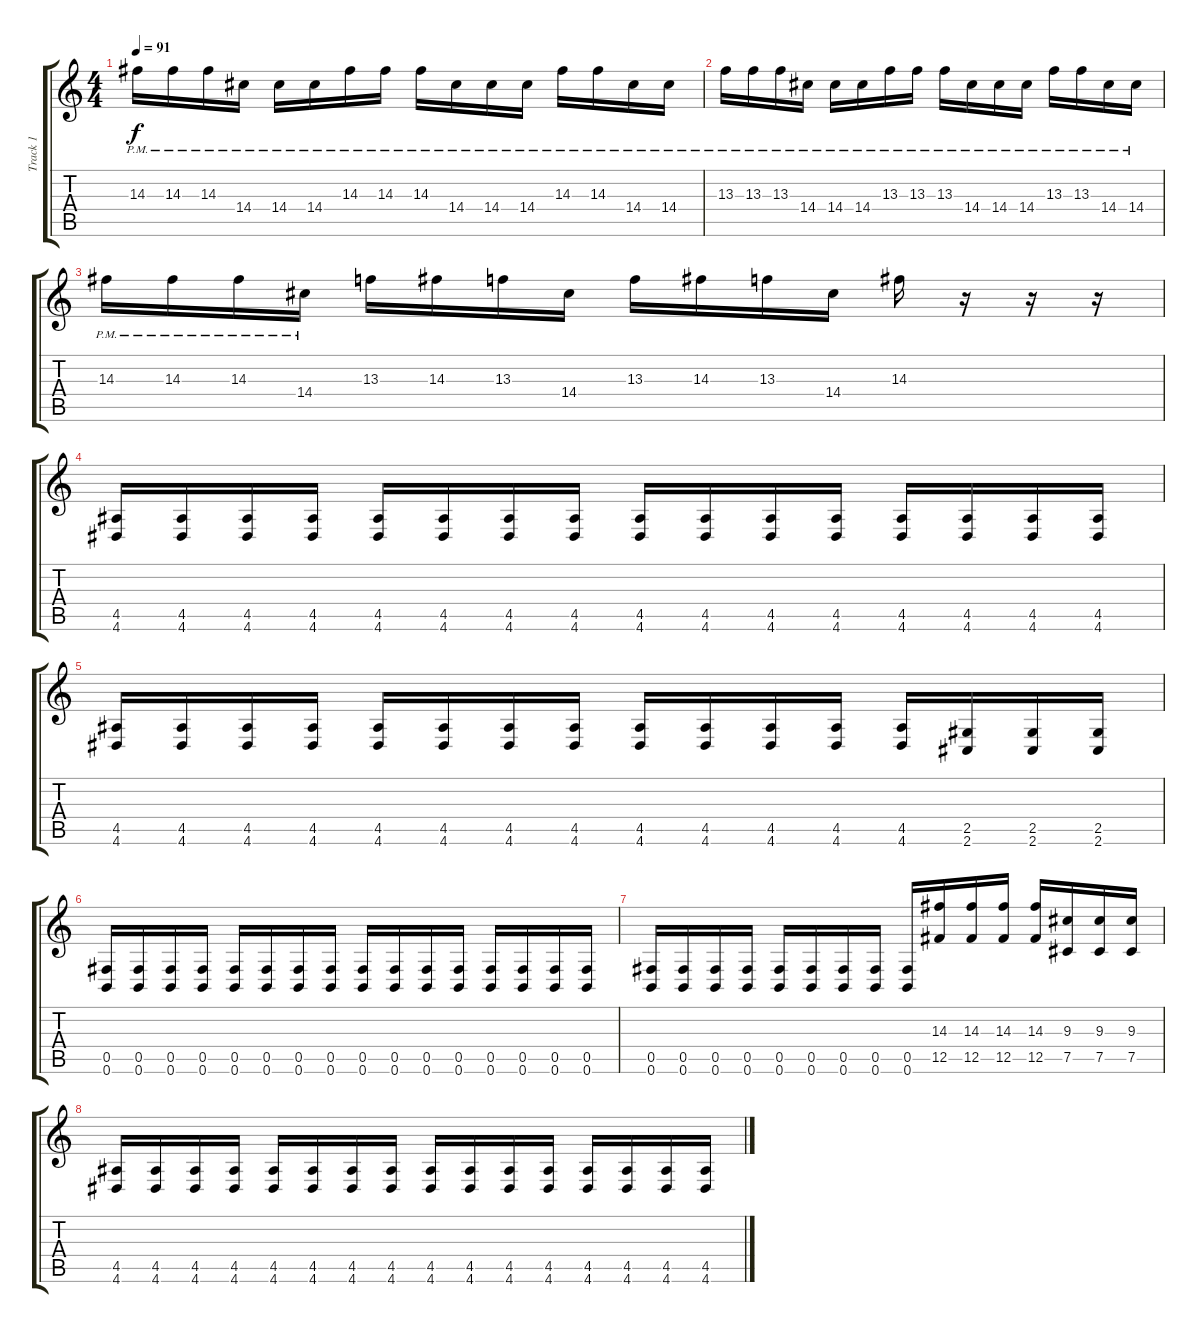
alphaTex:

\track ("Track 1" "Track 1") {instrument distortionguitar}
\staff {score tabs}
\tuning (Db4 Ab3 E3 B2 Gb2 B1) {hide}
\ts (4 4)
\tempo 91
\clef g2
\ks c
14.3{pm}.16{dy f} 14.3{pm}.16 14.3{pm}.16 14.4{pm}.16 14.4{pm}.16 14.4{pm}.16 14.3{pm}.16 14.3{pm}.16 14.3{pm}.16 14.4{pm}.16 14.4{pm}.16 14.4{pm}.16 14.3{pm}.16 14.3{pm}.16 14.4{pm}.16 14.4{pm}.16 |
13.3{pm}.16 13.3{pm}.16 13.3{pm}.16 14.4{pm}.16 14.4{pm}.16 14.4{pm}.16 13.3{pm}.16 13.3{pm}.16 13.3{pm}.16 14.4{pm}.16 14.4{pm}.16 14.4{pm}.16 13.3{pm}.16 13.3{pm}.16 14.4{pm}.16 14.4{pm}.16 |
14.3{pm}.16 14.3{pm}.16 14.3{pm}.16 14.4{pm}.16 13.3.16 14.3.16 13.3.16 14.4.16 13.3.16 14.3.16 13.3.16 14.4.16 14.3.16 r.16 r.16 r.16 |
(4.5 4.6).16 (4.5 4.6).16 (4.5 4.6).16 (4.5 4.6).16 (4.5 4.6).16 (4.5 4.6).16 (4.5 4.6).16 (4.5 4.6).16 (4.5 4.6).16 (4.5 4.6).16 (4.5 4.6).16 (4.5 4.6).16 (4.5 4.6).16 (4.5 4.6).16 (4.5 4.6).16 (4.5 4.6).16 |
(4.5 4.6).16 (4.5 4.6).16 (4.5 4.6).16 (4.5 4.6).16 (4.5 4.6).16 (4.5 4.6).16 (4.5 4.6).16 (4.5 4.6).16 (4.5 4.6).16 (4.5 4.6).16 (4.5 4.6).16 (4.5 4.6).16 (4.5 4.6).16 (2.5 2.6).16 (2.5 2.6).16 (2.5 2.6).16 |
(0.5 0.6).16 (0.5 0.6).16 (0.5 0.6).16 (0.5 0.6).16 (0.5 0.6).16 (0.5 0.6).16 (0.5 0.6).16 (0.5 0.6).16 (0.5 0.6).16 (0.5 0.6).16 (0.5 0.6).16 (0.5 0.6).16 (0.5 0.6).16 (0.5 0.6).16 (0.5 0.6).16 (0.5 0.6).16 |
(0.5 0.6).16 (0.5 0.6).16 (0.5 0.6).16 (0.5 0.6).16 (0.5 0.6).16 (0.5 0.6).16 (0.5 0.6).16 (0.5 0.6).16 (0.5 0.6).16 (14.3 12.5).16 (14.3 12.5).16 (14.3 12.5).16 (14.3 12.5).16 (9.3 7.5).16 (9.3 7.5).16 (9.3 7.5).16 |
(4.5 4.6).16 (4.5 4.6).16 (4.5 4.6).16 (4.5 4.6).16 (4.5 4.6).16 (4.5 4.6).16 (4.5 4.6).16 (4.5 4.6).16 (4.5 4.6).16 (4.5 4.6).16 (4.5 4.6).16 (4.5 4.6).16 (4.5 4.6).16 (4.5 4.6).16 (4.5 4.6).16 (4.5 4.6).16
